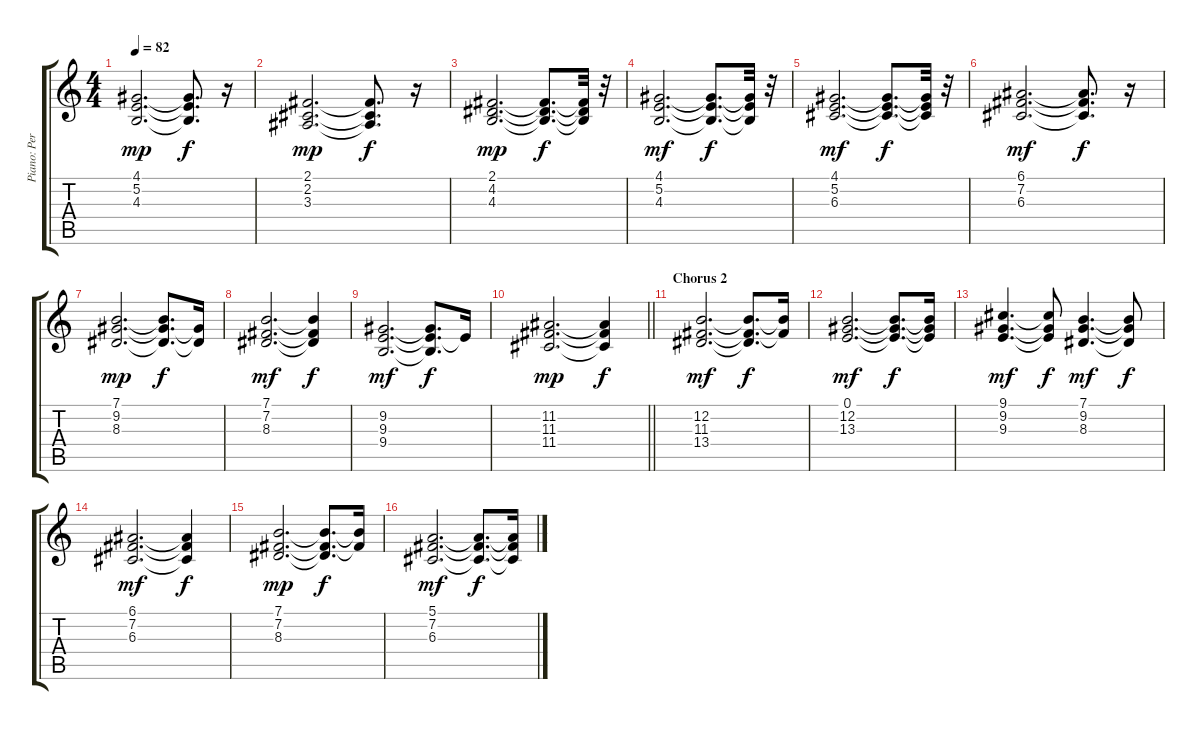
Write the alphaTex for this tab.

\track ("Piano: Per Gessle" "Piano: Per") {instrument brightacousticpiano}
\staff {score tabs}
\tuning (E4 B3 G3 D3 A2 E2) {hide}
\ts (4 4)
\tempo 82
\clef g2
\ks c
(4.1 5.2 4.3).2{d dy mp} (4.1{t} 5.2{t} 4.3{t}).8{d dy f} r.16 |
(2.1 2.2 3.3).2{d dy mp} (2.1{t} 2.2{t} 3.3{t}).8{d dy f} r.16 |
(2.1 4.2 4.3).2{d dy mp} (2.1{t} 4.2{t} 4.3{t}).8{d dy f} (2.1{t} 4.2{t} 4.3{t}).32 r.32 |
(4.1 5.2 4.3).2{d dy mf} (4.1{t} 5.2{t} 4.3{t}).8{d dy f} (4.1{t} 5.2{t} 4.3{t}).32 r.32 |
(4.1 5.2 6.3).2{d dy mf} (4.1{t} 5.2{t} 6.3{t}).8{d dy f} (4.1{t} 5.2{t} 6.3{t}).32 r.32 |
(6.1 7.2 6.3).2{d dy mf} (6.1{t} 7.2{t} 6.3{t}).8{d dy f} r.16 |
(7.1 9.2 8.3).2{d dy mp} (7.1{t} 9.2{t} 8.3{t}).8{d dy f} (9.2{t} 8.3{t}).16 |
(7.1 7.2 8.3).2{d dy mf} (7.1{t} 7.2{t} 8.3{t}).4{dy f} |
(9.2 9.3 9.4).2{d dy mf} (9.2{t} 9.3{t} 9.4{t}).8{d dy f} 9.3{t}.16 |
\barLineRight lightlight
(11.2 11.3 11.4).2{d dy mp} (11.2{t} 11.3{t} 11.4{t}).4{dy f} |
\section ("" "Chorus 2")
(12.2 11.3 13.4).2{d dy mf} (12.2{t} 11.3{t} 13.4{t}).8{d dy f} (12.2{t} 11.3{t}).16 |
(0.1 12.2 13.3).2{d dy mf} (0.1{t} 12.2{t} 13.3{t}).8{d dy f} (0.1{t} 12.2{t} 13.3{t}).16 |
(9.1 9.2 9.3).4{d dy mf} (9.1{t} 9.2{t} 9.3{t}).8{dy f} (7.1 9.2 8.3).4{d dy mf} (7.1{t} 9.2{t} 8.3{t}).8{dy f} |
(6.1 7.2 6.3).2{d dy mf} (6.1{t} 7.2{t} 6.3{t}).4{dy f} |
(7.1 7.2 8.3).2{d dy mp} (7.1{t} 7.2{t} 8.3{t}).8{d dy f} (7.1{t} 7.2{t}).16 |
(5.1 7.2 6.3).2{d dy mf} (5.1{t} 7.2{t} 6.3{t}).8{d dy f} (5.1{t} 7.2{t} 6.3{t}).16
